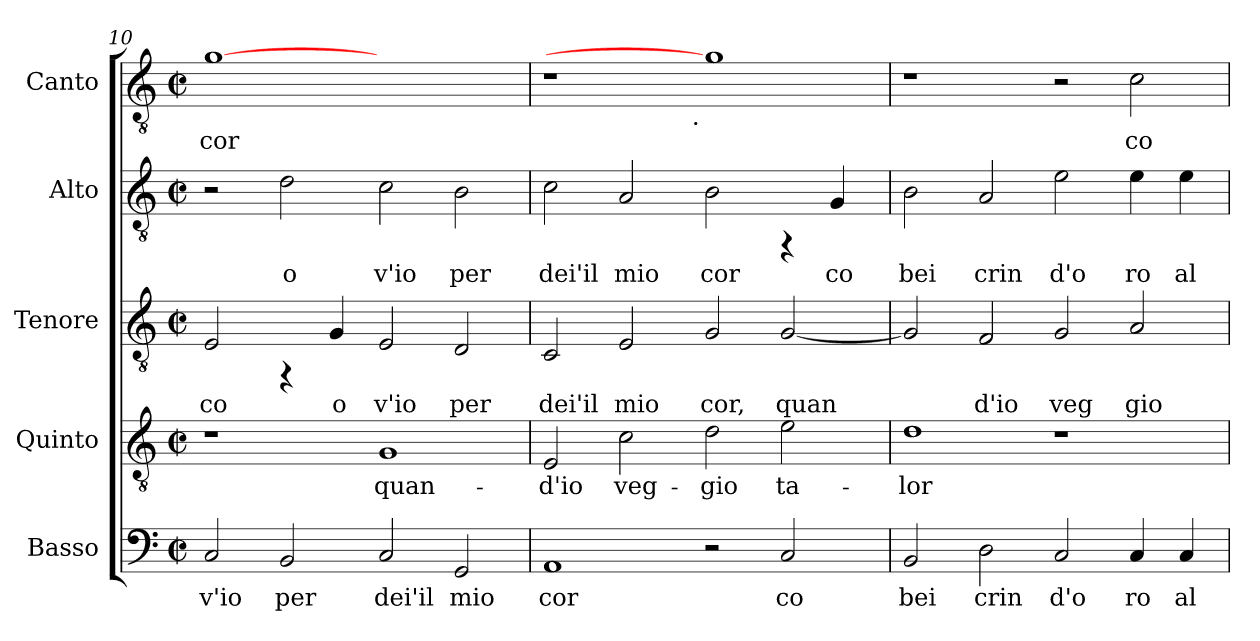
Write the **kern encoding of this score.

**kern	**text	**kern	**text	**kern	**text	**kern	**text	**kern	**text
*part5	*part5	*part4	*part4	*part3	*part3	*part2	*part2	*part1	*part1
*staff5	*staff5	*staff4	*staff4	*staff3	*staff3	*staff2	*staff2	*staff1	*staff1
*I"Basso	*	*I"Quinto	*	*I"Tenore	*	*I"Alto	*	*I"Canto	*
*clefF4	*	*clefGv2	*	*clefGv2	*	*clefGv2	*	*clefGv2	*
*k[]	*	*k[]	*	*k[]	*	*k[]	*	*k[]	*
*C:	*	*C:	*	*C:	*	*C:	*	*C:	*
*M2/2	*	*M2/2	*	*M2/2	*	*M2/2	*	*M2/2	*
*met(c|)	*	*met(c|)	*	*met(c|)	*	*met(c|)	*	*met(c|)	*
=10	=10	=10	=10	=10	=10	=10	=10	=10	=10
!	!LO:LY:b:cj	!	!	!	!LO:LY:b:cj	!	!	!	!LO:LY:b:cj
2C/	v'io	1r	.	2E/	co	2r	.	[1g	cor
!	!LO:LY:b:cj	!	!	!	!	!	!LO:LY:b:cj	!	!
2BB/	per	.	.	4rFF	.	2d\	o	.	.
!	!	!	!	!	!LO:LY:b:cj	!	!	!	!
.	.	.	.	4G/	o	.	.	.	.
!	!LO:LY:b:cj	!	!LO:LY:b:cj	!	!LO:LY:b:cj	!	!LO:LY:b:cj	!	!
2C/	dei'il	1G	quan-	2E/	v'io	2c\	v'io	1ryy	.
!	!LO:LY:b:cj	!	!	!	!LO:LY:b:cj	!	!LO:LY:b:cj	!	!
2GG/	mio	.	.	2D/	per	2B\	per	.	.
!!LO:PB:g=z
=11	=11	=11	=11	=11	=11	=11	=11	=11	=11
!	!LO:LY:b:cj	!	!LO:LY:b:cj	!	!LO:LY:b:cj	!	!LO:LY:b:cj	!	!
*	*	*	*	*	*	*	*	*^	*
1AA	cor	2E/	-d'io	2C/	dei'il	2c\	dei'il	1r	2ryy	.
!	!	!	!LO:LY:b:cj	!	!LO:LY:b:cj	!	!LO:LY:b:cj	!	!	!
.	.	2c\	veg-	2E/	mio	2A/	mio	.	4...ryy	.
!	!	!	!	!	!	!	!	!	!LO:TX:b:t=.	!
.	.	.	.	.	.	.	.	.	1ryy	.
!	!	!	!LO:LY:b:cj	!	!LO:LY:b:cj	!	!LO:LY:b:cj	!	!	!
2r	.	2d\	-gio	2G/	cor,	2B\	cor	1g]	.	.
!	!LO:LY:b:cj	!	!LO:LY:b:cj	!	!LO:LY:b:cj	!	!	!	!	!
2C/	co	2e\	ta-	[<2G/	quan	4rFF	.	.	.	.
!	!	!	!	!	!	!	!LO:LY:b:cj	!	!	!
.	.	.	.	.	.	4G/	co	.	.	.
.	.	.	.	.	.	.	.	.	32ryy	.
=12	=12	=12	=12	=12	=12	=12	=12	=12	=12	=12
!	!LO:LY:b:cj	!	!LO:LY:b:cj	!	!LO:LY:b:cj	!	!LO:LY:b:cj	!	!	!
*	*	*	*	*	*	*	*	*v	*v	*
2BB/	bei	1d	-lor	2G/]	.	2B\	bei	1r	.
!	!LO:LY:b:cj	!	!	!	!LO:LY:b:cj	!	!LO:LY:b:cj	!	!
2D\	crin	.	.	2F/	d'io	2A/	crin	.	.
!	!LO:LY:b:cj	!	!	!	!LO:LY:b:cj	!	!LO:LY:b:cj	!	!
2C/	d'o	1r	.	2G/	veg	2e\	d'o	2r	.
!	!LO:LY:b:cj	!	!	!	!LO:LY:b:cj	!	!LO:LY:b:cj	!	!LO:LY:b:cj
4C/	ro	.	.	2A/	gio	4e\	ro	2c\	co
!	!LO:LY:b:cj	!	!	!	!	!	!LO:LY:b:cj	!	!
4C/	al	.	.	.	.	4e\	al	.	.
=	=	=	=	=	=	=	=	=	=
*-	*-	*-	*-	*-	*-	*-	*-	*-	*-
